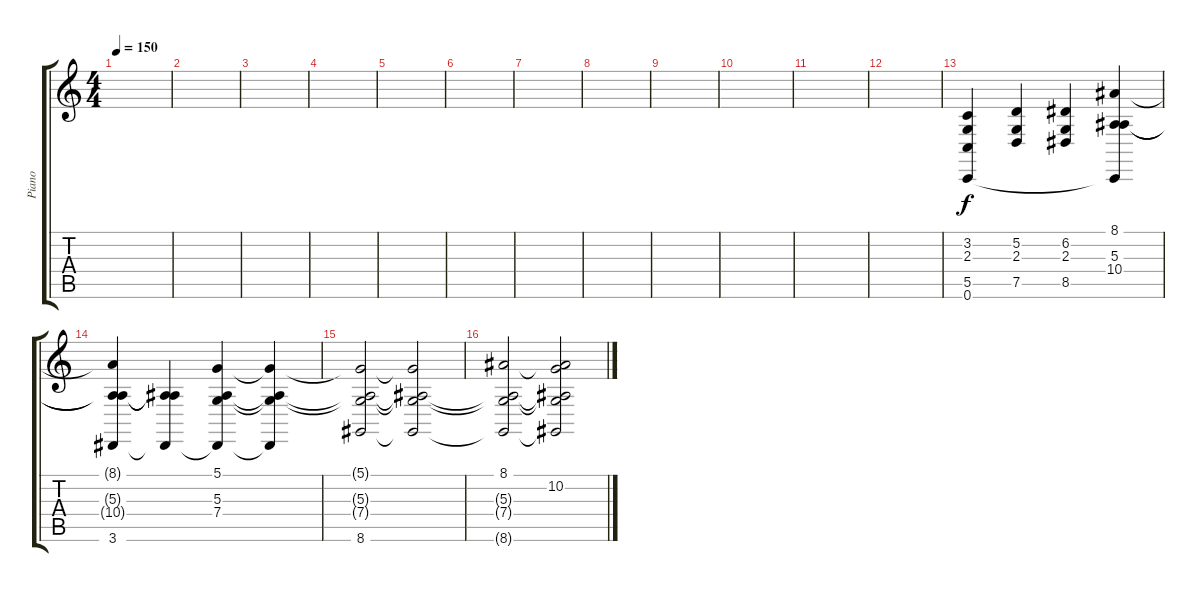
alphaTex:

\track ("Piano" "Piano") {instrument acousticgrandpiano}
\staff {score tabs}
\tuning (D4 A3 F3 C3 G2 C2) {hide}
\ts (4 4)
\tempo 150
\clef g2
\ks c
|
|
|
|
|
|
|
|
|
|
|
|
(3.2 2.3 5.5 0.6).4 (5.2 2.3 7.5).4 (6.2 2.3 8.5).4 (8.1 5.3 10.4 0.6{t}).4 |
(8.1{t} 5.3{t} 10.4{t} 3.6).4 (5.3{t} 10.4{t} 3.6{t}).4 (5.1 5.3 7.4 3.6{t}).4 (5.1{t} 5.3{t} 7.4{t} 3.6{t}).4 |
(5.1{t} 5.3{t} 7.4{t} 8.6).2 (5.1{t} 5.3{t} 7.4{t} 8.6{t}).2 |
(8.1 5.3{t} 7.4{t} 8.6{t}).2 (8.1{t} 10.2 5.3{t} 7.4{t} 8.6{t}).2
